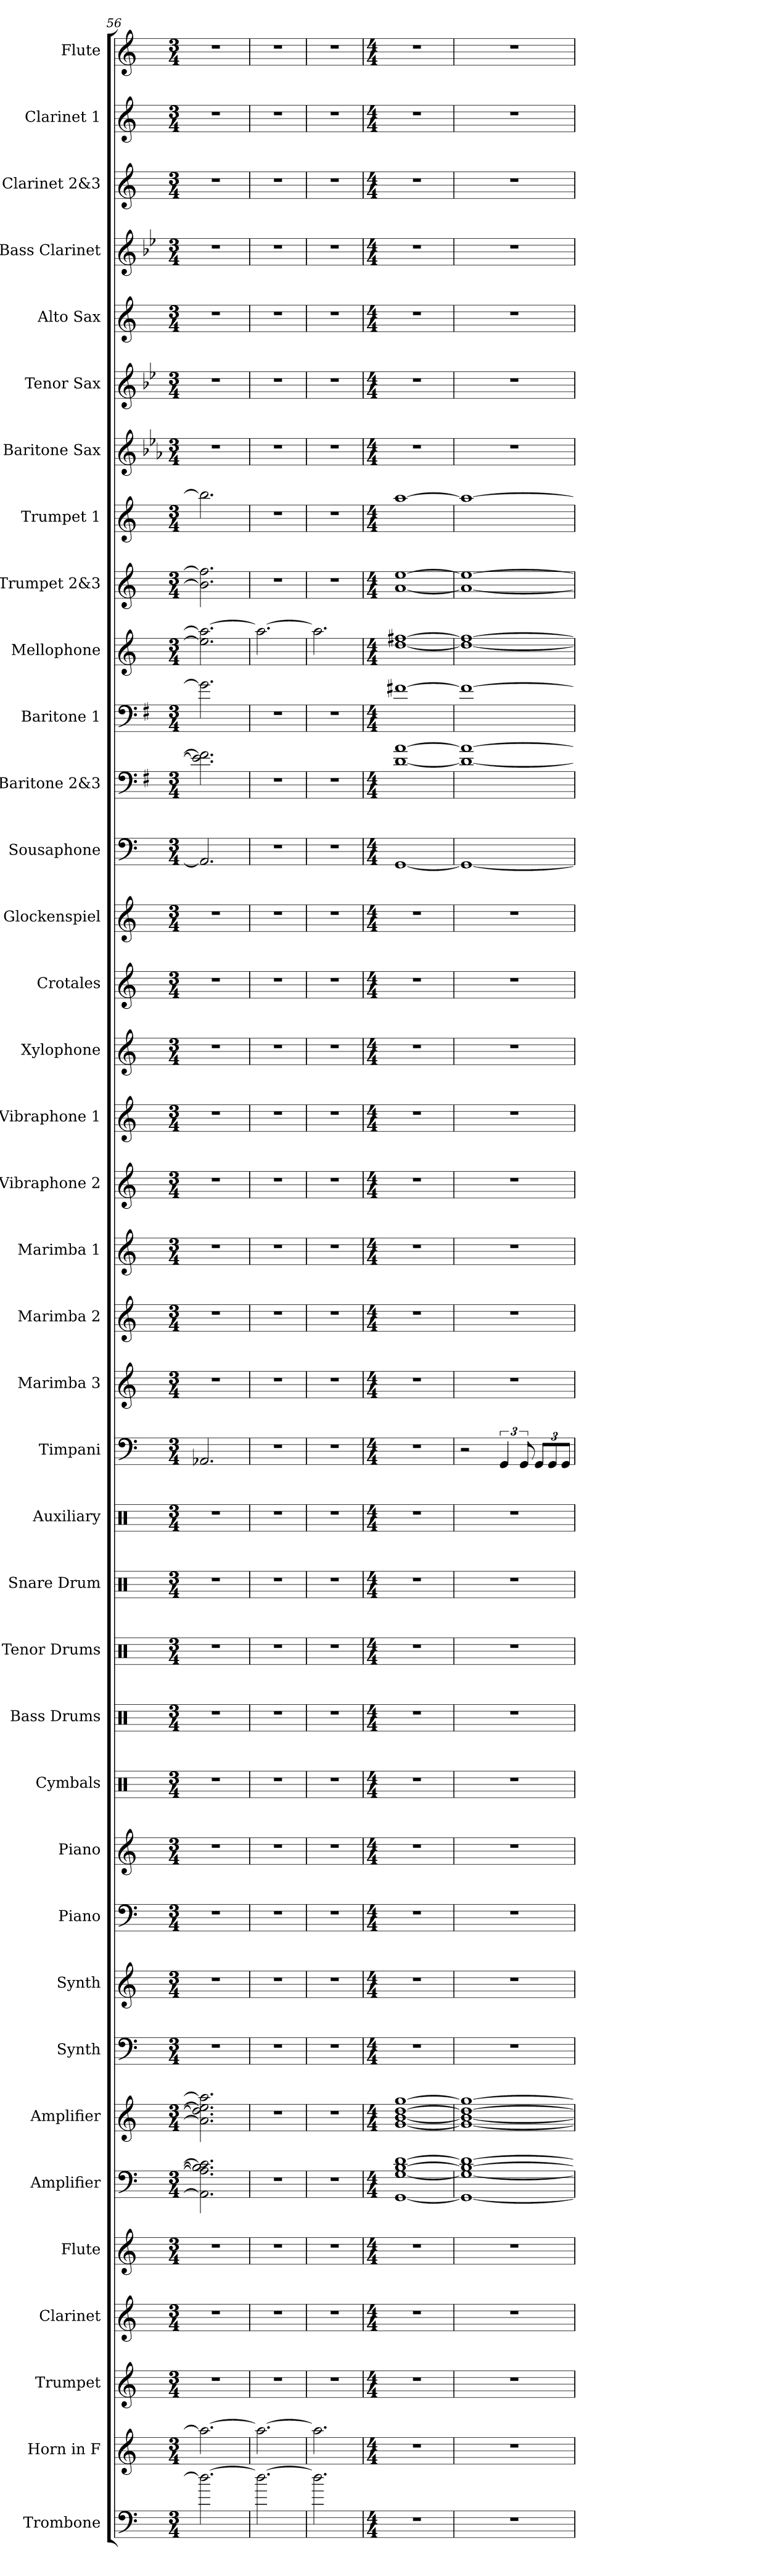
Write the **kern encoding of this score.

**kern	**kern	**kern	**kern	**kern	**kern	**kern	**kern	**kern	**kern	**kern	**kern	**kern	**kern	**kern	**kern	**kern	**kern	**kern	**kern	**kern	**kern	**kern	**kern	**kern	**kern	**kern	**kern	**kern	**kern	**kern	**kern	**kern	**kern	**kern	**kern	**kern	**kern
*part38	*part37	*part36	*part35	*part34	*part33	*part32	*part31	*part30	*part29	*part28	*part27	*part26	*part25	*part24	*part23	*part22	*part21	*part20	*part19	*part18	*part17	*part16	*part15	*part14	*part13	*part12	*part11	*part10	*part9	*part8	*part7	*part6	*part5	*part4	*part3	*part2	*part1
*staff38	*staff37	*staff36	*staff35	*staff34	*staff33	*staff32	*staff31	*staff30	*staff29	*staff28	*staff27	*staff26	*staff25	*staff24	*staff23	*staff22	*staff21	*staff20	*staff19	*staff18	*staff17	*staff16	*staff15	*staff14	*staff13	*staff12	*staff11	*staff10	*staff9	*staff8	*staff7	*staff6	*staff5	*staff4	*staff3	*staff2	*staff1
*I"Trombone	*I"Horn in F	*I"Trumpet	*I"Clarinet	*I"Flute	*I"Amplifier	*I"Amplifier	*I"Synth	*I"Synth	*I"Piano	*I"Piano	*I"Cymbals	*I"Bass Drums	*I"Tenor Drums	*I"Snare Drum	*I"Auxiliary	*I"Timpani	*I"Marimba 3	*I"Marimba 2	*I"Marimba 1	*I"Vibraphone 2	*I"Vibraphone 1	*I"Xylophone	*I"Crotales	*I"Glockenspiel	*I"Sousaphone	*I"Baritone 2&amp;3	*I"Baritone 1	*I"Mellophone	*I"Trumpet 2&amp;3	*I"Trumpet 1	*I"Baritone Sax	*I"Tenor Sax	*I"Alto Sax	*I"Bass Clarinet	*I"Clarinet 2&amp;3	*I"Clarinet 1	*I"Flute
*I'Tbn.	*	*I'Tpt.	*I'Cl.	*I'Fl.	*I'Amp.	*I'Amp.	*I'Synth	*I'Synth	*I'Pno.	*I'Pno.	*I'Cym.	*I'B.D.	*I'T.D.	*I'S.D.	*I'Aux.	*I'Timp.	*I'Mrm. 3	*I'Mrm. 2	*I'Mrm. 1	*I'Vib. 2	*I'Vib. 1	*I'Xyl.	*I'Crot.	*I'Glk.	*I'Sph.	*I'Bar. 2&amp;3	*I'Bar. 1	*I'Mph.	*I'Tpt. 2&amp;3	*I'Tpt. 1	*I'Bari. Sax.	*I'T. Sax.	*I'A. Sax.	*I'B. Cl.	*I'Cl. 2&amp;3	*I'Cl. 1	*I'Fl.
*clefF4	*clefG2	*clefG2	*clefG2	*clefG2	*clefF4	*clefG2	*clefF4	*clefG2	*clefF4	*clefG2	*clefX	*clefX	*clefX	*clefX	*clefX	*clefF4	*clefG2	*clefG2	*clefG2	*clefG2	*clefG2	*clefG2	*clefG2	*clefG2	*clefF4	*clefF4	*clefF4	*clefG2	*clefG2	*clefG2	*clefG2	*clefG2	*clefG2	*clefG2	*clefG2	*clefG2	*clefG2
*	*ITrd4c7	*ITrd1c2	*ITrd1c2	*	*	*	*	*	*	*	*	*	*	*	*	*	*	*	*	*	*	*ITrd-7c-12	*ITrd-14c-24	*ITrd-14c-24	*	*ITrd4c7	*ITrd4c7	*ITrd4c7	*ITrd1c2	*ITrd1c2	*ITrd12c21	*ITrd8c14	*ITrd5c9	*ITrd8c14	*ITrd1c2	*ITrd1c2	*
*k[]	*k[b-]	*k[b-e-]	*k[b-e-]	*k[]	*k[]	*k[]	*k[]	*k[]	*k[]	*k[]	*k[]	*k[]	*k[]	*k[]	*k[]	*k[]	*k[]	*k[]	*k[]	*k[]	*k[]	*k[]	*k[]	*k[]	*k[]	*k[]	*k[]	*k[b-]	*k[b-e-]	*k[b-e-]	*k[b-e-a-]	*k[b-e-]	*k[b-e-a-]	*k[b-e-]	*k[b-e-]	*k[b-e-]	*k[]
*M3/4	*M3/4	*M3/4	*M3/4	*M3/4	*M3/4	*M3/4	*M3/4	*M3/4	*M3/4	*M3/4	*M3/4	*M3/4	*M3/4	*M3/4	*M3/4	*M3/4	*M3/4	*M3/4	*M3/4	*M3/4	*M3/4	*M3/4	*M3/4	*M3/4	*M3/4	*M3/4	*M3/4	*M3/4	*M3/4	*M3/4	*M3/4	*M3/4	*M3/4	*M3/4	*M3/4	*M3/4	*M3/4
=56	=56	=56	=56	=56	=56	=56	=56	=56	=56	=56	=56	=56	=56	=56	=56	=56	=56	=56	=56	=56	=56	=56	=56	=56	=56	=56	=56	=56	=56	=56	=56	=56	=56	=56	=56	=56	=56
2.dd\_	2.dd\_	2.r	2.r	2.r	2.AA-\] 2.A-\] 2.B-\] 2.c\]	2.a-\] 2.dd\] 2.ee-\] 2.aa-\]	2.r	2.r	2.r	2.r	2.r	2.r	2.r	2.r	2.r	2.AA-X/	2.r	2.r	2.r	2.r	2.r	2.r	2.r	2.r	2.AA-/]	2.A-\] 2.B-\]	2.c\]	2.a-\] 2.dd\_	2.a-\] 2.ee-\]	2.aa-\]	2.r	2.r	2.r	2.r	2.r	2.r	2.r
=57	=57	=57	=57	=57	=57	=57	=57	=57	=57	=57	=57	=57	=57	=57	=57	=57	=57	=57	=57	=57	=57	=57	=57	=57	=57	=57	=57	=57	=57	=57	=57	=57	=57	=57	=57	=57	=57
2.dd\_	2.dd\_	2.r	2.r	2.r	2.r	2.r	2.r	2.r	2.r	2.r	2.r	2.r	2.r	2.r	2.r	2.r	2.r	2.r	2.r	2.r	2.r	2.r	2.r	2.r	2.r	2.r	2.r	2.dd\_	2.r	2.r	2.r	2.r	2.r	2.r	2.r	2.r	2.r
=58	=58	=58	=58	=58	=58	=58	=58	=58	=58	=58	=58	=58	=58	=58	=58	=58	=58	=58	=58	=58	=58	=58	=58	=58	=58	=58	=58	=58	=58	=58	=58	=58	=58	=58	=58	=58	=58
2.dd\]	2.dd\]	2.r	2.r	2.r	2.r	2.r	2.r	2.r	2.r	2.r	2.r	2.r	2.r	2.r	2.r	2.r	2.r	2.r	2.r	2.r	2.r	2.r	2.r	2.r	2.r	2.r	2.r	2.dd\]	2.r	2.r	2.r	2.r	2.r	2.r	2.r	2.r	2.r
=59	=59	=59	=59	=59	=59	=59	=59	=59	=59	=59	=59	=59	=59	=59	=59	=59	=59	=59	=59	=59	=59	=59	=59	=59	=59	=59	=59	=59	=59	=59	=59	=59	=59	=59	=59	=59	=59
*M4/4	*M4/4	*M4/4	*M4/4	*M4/4	*M4/4	*M4/4	*M4/4	*M4/4	*M4/4	*M4/4	*M4/4	*M4/4	*M4/4	*M4/4	*M4/4	*M4/4	*M4/4	*M4/4	*M4/4	*M4/4	*M4/4	*M4/4	*M4/4	*M4/4	*M4/4	*M4/4	*M4/4	*M4/4	*M4/4	*M4/4	*M4/4	*M4/4	*M4/4	*M4/4	*M4/4	*M4/4	*M4/4
1r	1r	1r	1r	1r	[1GG [1G [1B [1d	[1g [1b [1dd [1gg	1r	1r	1r	1r	1r	1r	1r	1r	1r	1r	1r	1r	1r	1r	1r	1r	1r	1r	[1GG	[1G [1d	[1Bn	[1g [1bn	[1g [1dd	[1gg	1r	1r	1r	1r	1r	1r	1r
=60	=60	=60	=60	=60	=60	=60	=60	=60	=60	=60	=60	=60	=60	=60	=60	=60	=60	=60	=60	=60	=60	=60	=60	=60	=60	=60	=60	=60	=60	=60	=60	=60	=60	=60	=60	=60	=60
1r	1r	1r	1r	1r	1GG_ 1G_ 1B_ 1d_	1g_ 1b_ 1dd_ 1gg_	1r	1r	1r	1r	1r	1r	1r	1r	1r	2r	1r	1r	1r	1r	1r	1r	1r	1r	1GG_	1G_ 1d_	1B_	1g_ 1b_	1g_ 1dd_	1gg_	1r	1r	1r	1r	1r	1r	1r
.	.	.	.	.	.	.	.	.	.	.	.	.	.	.	.	6GG/	.	.	.	.	.	.	.	.	.	.	.	.	.	.	.	.	.	.	.	.	.
.	.	.	.	.	.	.	.	.	.	.	.	.	.	.	.	12GG/	.	.	.	.	.	.	.	.	.	.	.	.	.	.	.	.	.	.	.	.	.
*	*	*	*	*	*	*	*	*	*	*	*	*	*	*	*	*Xbrackettup	*	*	*	*	*	*	*	*	*	*	*	*	*	*	*	*	*	*	*	*	*
.	.	.	.	.	.	.	.	.	.	.	.	.	.	.	.	12GG/L	.	.	.	.	.	.	.	.	.	.	.	.	.	.	.	.	.	.	.	.	.
.	.	.	.	.	.	.	.	.	.	.	.	.	.	.	.	12GG/	.	.	.	.	.	.	.	.	.	.	.	.	.	.	.	.	.	.	.	.	.
.	.	.	.	.	.	.	.	.	.	.	.	.	.	.	.	12GG/J	.	.	.	.	.	.	.	.	.	.	.	.	.	.	.	.	.	.	.	.	.
=	=	=	=	=	=	=	=	=	=	=	=	=	=	=	=	=	=	=	=	=	=	=	=	=	=	=	=	=	=	=	=	=	=	=	=	=	=
*-	*-	*-	*-	*-	*-	*-	*-	*-	*-	*-	*-	*-	*-	*-	*-	*-	*-	*-	*-	*-	*-	*-	*-	*-	*-	*-	*-	*-	*-	*-	*-	*-	*-	*-	*-	*-	*-
